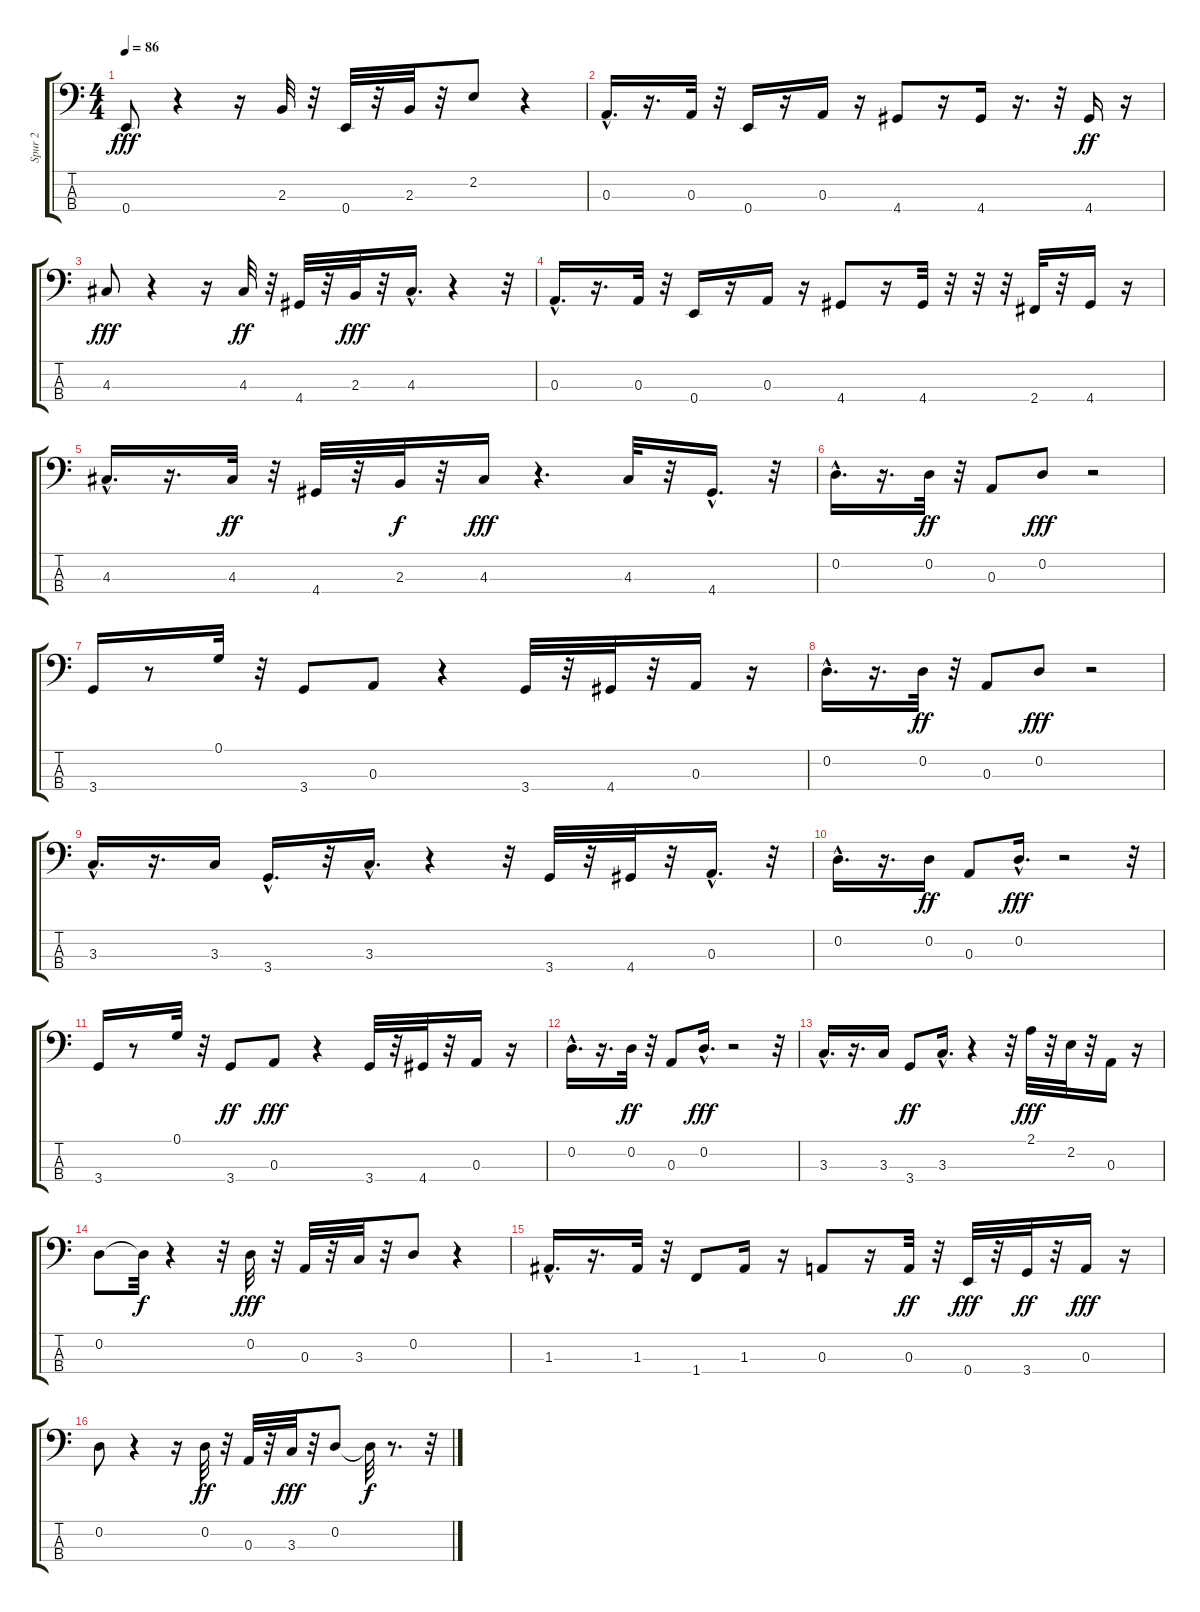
\track ("Spur 2" "Spur 2") {instrument electricbassfinger}
\staff {score tabs}
\tuning (G2 D2 A1 E1) {hide}
\ts (4 4)
\tempo 86
\clef f4
\ks c
0.4.8{dy fff} r.4 r.16 2.3.32 r.32 0.4.32 r.32 2.3.32 r.32 2.2.8 r.4 |
0.3{hac}.16{d} r.16{d} 0.3.32 r.32 0.4.16 r.16 0.3.16 r.16 4.4.8 r.16 4.4.16 r.16{d} r.32 4.4.16{dy ff} r.16 |
4.3.8{dy fff} r.4 r.16 4.3.32{dy ff} r.32 4.4.32 r.32 2.3.32{dy fff} r.32 4.3{hac}.16{d} r.4 r.32 |
0.3{hac}.16{d} r.16{d} 0.3.32 r.32 0.4.16 r.16 0.3.16 r.16 4.4.8 r.16 4.4.32 r.32 r.32 r.32 2.4.32 r.32 4.4.16 r.16 |
4.3{hac}.16{d} r.16{d} 4.3.32{dy ff} r.32 4.4.32 r.32 2.3.32{dy f} r.32 4.3.16{dy fff} r.4{d} 4.3.32 r.32 4.4{hac}.16{d} r.32 |
0.2{hac}.16{d} r.16{d} 0.2.32{dy ff} r.32 0.3.8 0.2.8{dy fff} r.2 |
3.4.16 r.8 0.1.32 r.32 3.4.8 0.3.8 r.4 3.4.32 r.32 4.4.32 r.32 0.3.16 r.16 |
0.2{hac}.16{d} r.16{d} 0.2.32{dy ff} r.32 0.3.8 0.2.8{dy fff} r.2 |
3.3{hac}.16{d} r.16{d} 3.3.16 3.4{hac}.16{d} r.32 3.3{hac}.16{d} r.4 r.32 3.4.32 r.32 4.4.32 r.32 0.3{hac}.16{d} r.32 |
0.2{hac}.16{d} r.16{d} 0.2.16{dy ff} 0.3.8 0.2{hac}.16{d dy fff} r.2 r.32 |
3.4.16 r.8 0.1.32 r.32 3.4.8{dy ff} 0.3.8{dy fff} r.4 3.4.32 r.32 4.4.32 r.32 0.3.16 r.16 |
0.2{hac}.16{d} r.16{d} 0.2.32{dy ff} r.32 0.3.8 0.2{hac}.16{d dy fff} r.2 r.32 |
3.3{hac}.16{d} r.16{d} 3.3.16 3.4.8{dy ff} 3.3{hac}.16{d} r.4 r.32 2.1.32{dy fff} r.32 2.2.32 r.32 0.3.16 r.16 |
0.2.8 0.2{t}.32{dy f} r.4 r.32 0.2.32{dy fff} r.32 0.3.32 r.32 3.3.32 r.32 0.2.8 r.4 |
1.3{hac}.16{d} r.16{d} 1.3.32 r.32 1.4.8 1.3.16 r.16 0.3.8 r.16 0.3.32{dy ff} r.32 0.4.32{dy fff} r.32 3.4.32{dy ff} r.32 0.3.16{dy fff} r.16 |
0.2.8 r.4 r.16 0.2.32{dy ff} r.32 0.3.32 r.32 3.3.32{dy fff} r.32 0.2.8 0.2{t}.32{dy f} r.8{d} r.32
